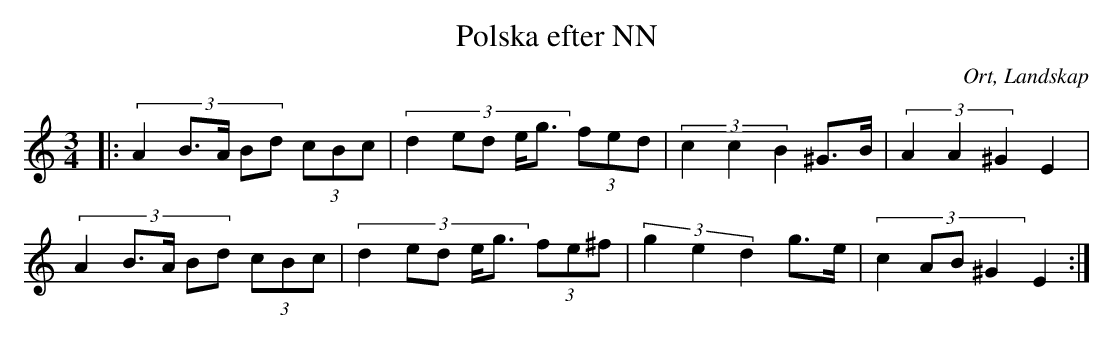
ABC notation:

X:1
T:Polska efter NN
O:Ort, Landskap
M:3/4
L:1/8
K:C
|: (3:2:5 A2 B>A Bd (3cBc| (3:2:5 d2 ed e<g (3fed|(3:2:3 c2 c2 B2 ^G>B|(3:2:3 A2 A2 ^G2 E2|
(3:2:5 A2 B>A Bd (3cBc| (3:2:5 d2 ed e<g (3fe^f|(3:2:3 g2 e2 d2 g>e|(3:2:4 c2 AB ^G2 E2:|
